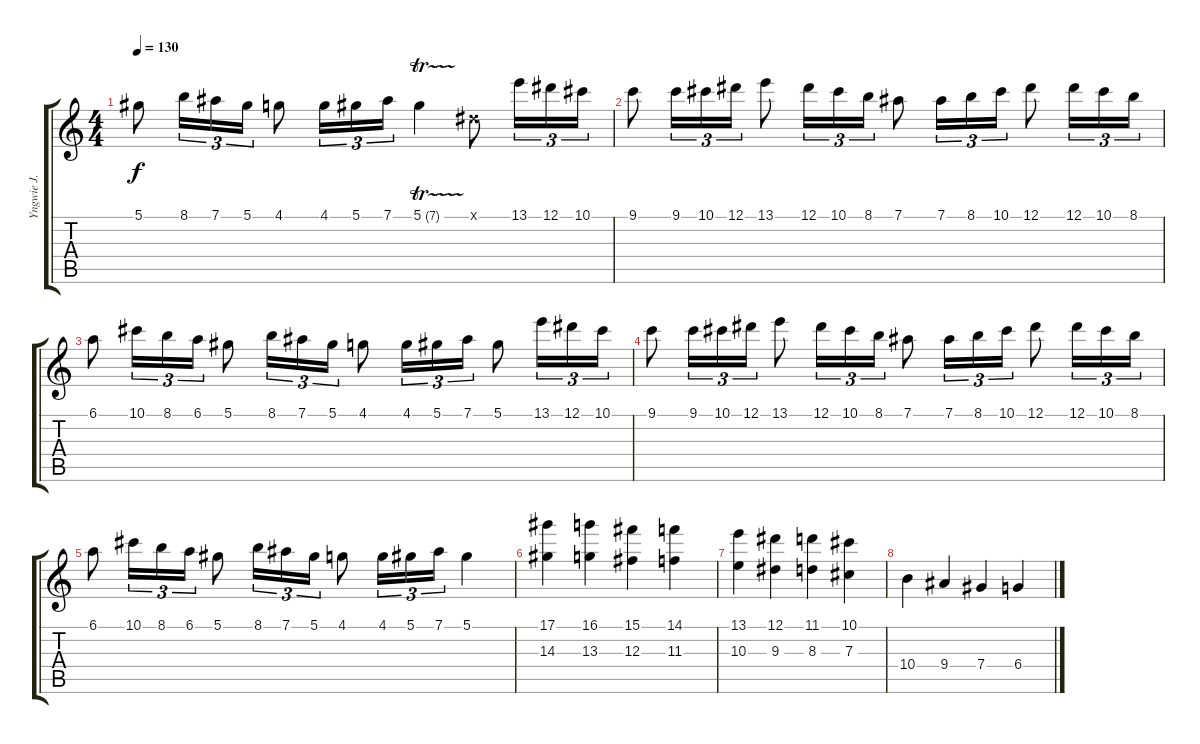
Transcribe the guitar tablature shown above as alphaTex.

\track ("Yngwie J. Malmsteen" "Yngwie J. ") {instrument overdrivenguitar}
\staff {score tabs}
\tuning (Eb4 Bb3 Gb3 Db3 Ab2 Eb2) {hide}
\ts (4 4)
\tempo 130
\clef g2
\ks c
5.1.8{dy f} 8.1.16{tu (3 2)} 7.1.16{tu (3 2)} 5.1.16{tu (3 2)} 4.1.8 4.1.16{tu (3 2)} 5.1.16{tu (3 2)} 7.1.16{tu (3 2)} 5.1{tr (7 32)}.4 0.1{x}.8 13.1.16{tu (3 2)} 12.1.16{tu (3 2)} 10.1.16{tu (3 2)} |
9.1.8 9.1.16{tu (3 2)} 10.1.16{tu (3 2)} 12.1.16{tu (3 2)} 13.1.8 12.1.16{tu (3 2)} 10.1.16{tu (3 2)} 8.1.16{tu (3 2)} 7.1.8 7.1.16{tu (3 2)} 8.1.16{tu (3 2)} 10.1.16{tu (3 2)} 12.1.8 12.1.16{tu (3 2)} 10.1.16{tu (3 2)} 8.1.16{tu (3 2)} |
6.1.8 10.1.16{tu (3 2)} 8.1.16{tu (3 2)} 6.1.16{tu (3 2)} 5.1.8 8.1.16{tu (3 2)} 7.1.16{tu (3 2)} 5.1.16{tu (3 2)} 4.1.8 4.1.16{tu (3 2)} 5.1.16{tu (3 2)} 7.1.16{tu (3 2)} 5.1.8 13.1.16{tu (3 2)} 12.1.16{tu (3 2)} 10.1.16{tu (3 2)} |
9.1.8 9.1.16{tu (3 2)} 10.1.16{tu (3 2)} 12.1.16{tu (3 2)} 13.1.8 12.1.16{tu (3 2)} 10.1.16{tu (3 2)} 8.1.16{tu (3 2)} 7.1.8 7.1.16{tu (3 2)} 8.1.16{tu (3 2)} 10.1.16{tu (3 2)} 12.1.8 12.1.16{tu (3 2)} 10.1.16{tu (3 2)} 8.1.16{tu (3 2)} |
6.1.8 10.1.16{tu (3 2)} 8.1.16{tu (3 2)} 6.1.16{tu (3 2)} 5.1.8 8.1.16{tu (3 2)} 7.1.16{tu (3 2)} 5.1.16{tu (3 2)} 4.1.8 4.1.16{tu (3 2)} 5.1.16{tu (3 2)} 7.1.16{tu (3 2)} 5.1.4 |
(17.1 14.3).4 (16.1 13.3).4 (15.1 12.3).4 (14.1 11.3).4 |
(13.1 10.3).4 (12.1 9.3).4 (11.1 8.3).4 (10.1 7.3).4 |
10.4.4 9.4.4 7.4.4 6.4.4
